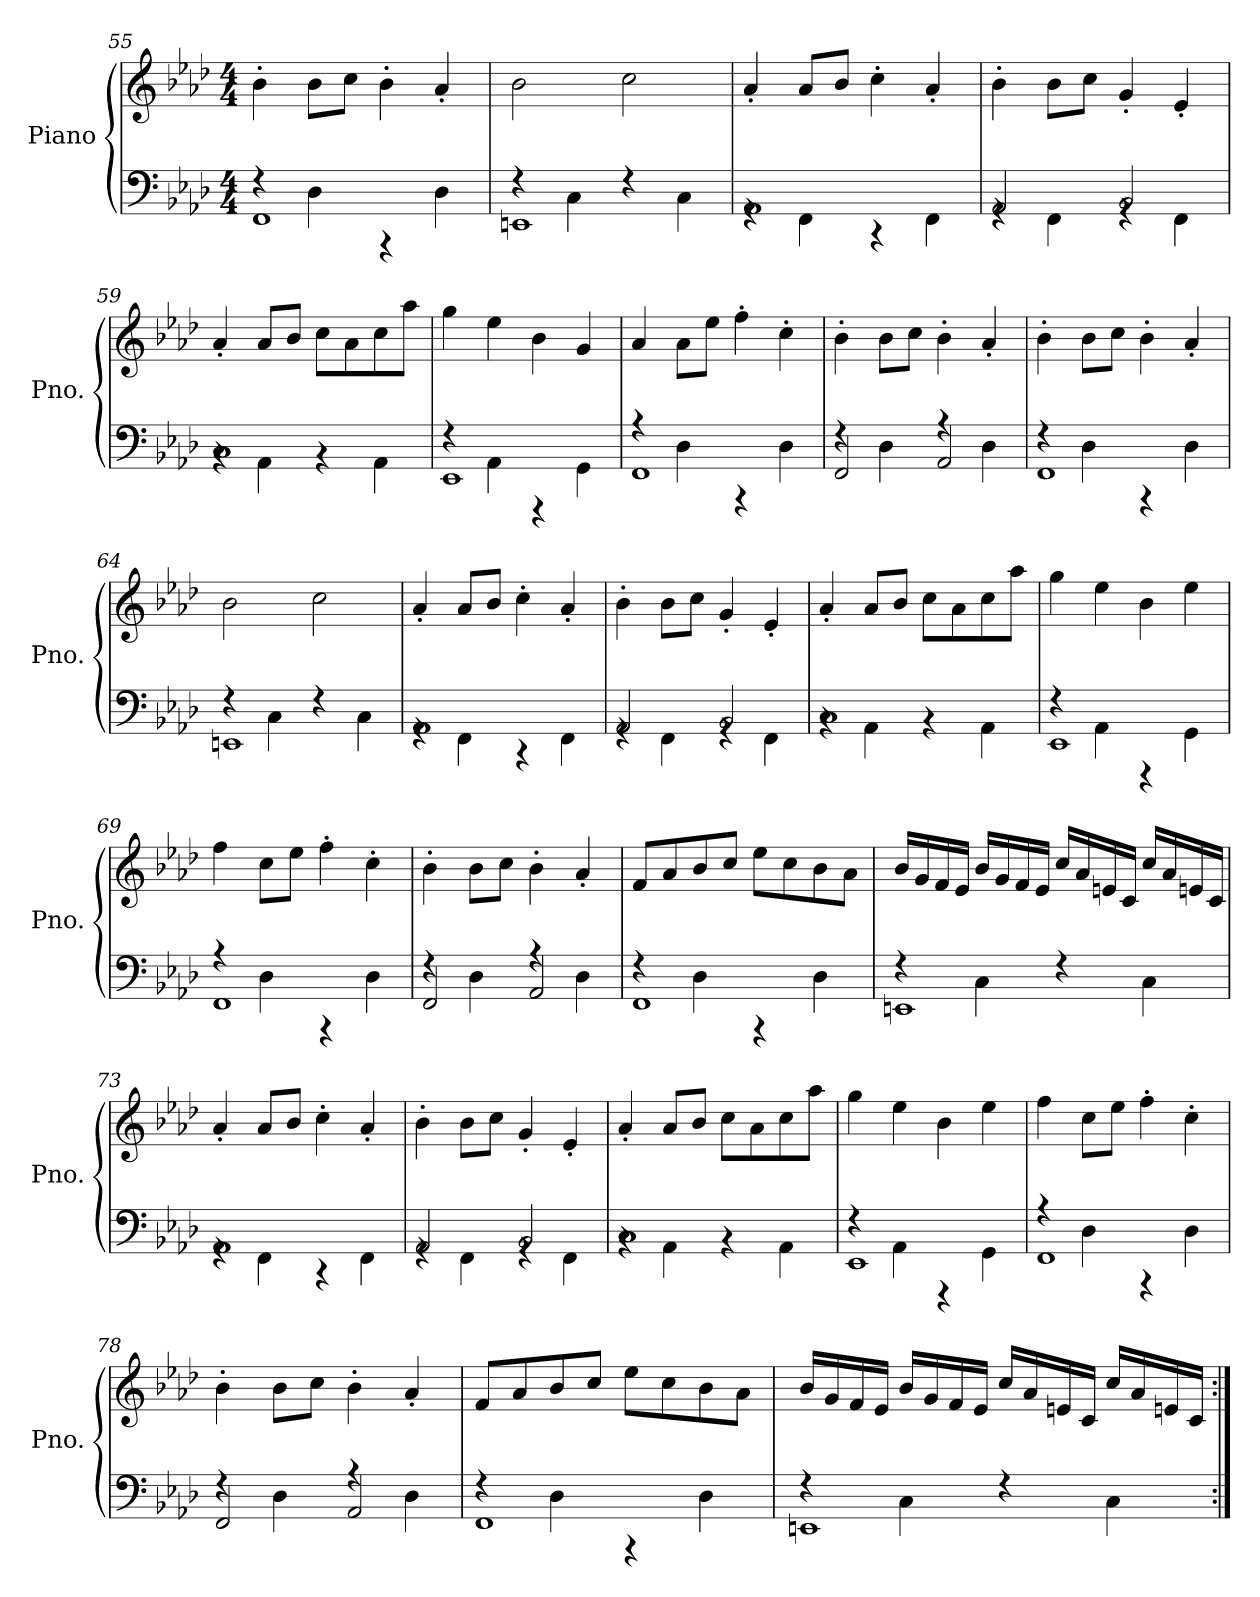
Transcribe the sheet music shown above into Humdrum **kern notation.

**kern	**kern
*part1	*part1
*staff2	*staff1
*I"Piano	*
*I'Pno.	*
*clefF4	*clefG2
*k[b-e-a-d-]	*k[b-e-a-d-]
*M4/4	*M4/4
=55	=55
*^	*
1FF	4rF	4b-'\
.	4D-\	8b-\L
.	.	8cc\J
.	4r	4b-'\
.	4D-\	4a-'/
=56	=56	=56
1EEn	4rF	2b-\
.	4C\	.
.	4rF	2cc\
.	4C\	.
=57	=57	=57
1AA-	4rGG	4a-'/
.	4FF\	8a-/L
.	.	8b-/J
.	4r	4cc'\
.	4FF\	4a-'/
=58	=58	=58
2AA-/	4rGG	4b-'\
.	4FF\	8b-\L
.	.	8cc\J
2BB-/	4rGG	4g'/
.	4FF\	4e-'/
=59	=59	=59
1C	4rBB	4a-'/
.	4AA-\	8a-/L
.	.	8b-/J
.	4rBB	8cc\L
.	.	8a-\
.	4AA-\	8cc\
.	.	8aa-\J
!!LO:PB:g=z
=60	=60	=60
1EE-	4rF	4gg\
.	4AA-\	4ee-\
.	4r	4b-\
.	4GG\	4g/
=61	=61	=61
1FF	4rA	4a-/
.	4D-\	8a-\L
.	.	8ee-\J
.	4r	4ff'\
.	4D-\	4cc'\
=62	=62	=62
2FF/	4rF	4b-'\
.	4D-\	8b-\L
.	.	8cc\J
2AA-/	4rA	4b-'\
.	4D-\	4a-'/
=63	=63	=63
1FF	4rF	4b-'\
.	4D-\	8b-\L
.	.	8cc\J
.	4r	4b-'\
.	4D-\	4a-'/
=64	=64	=64
1EEn	4rF	2b-\
.	4C\	.
.	4rF	2cc\
.	4C\	.
=65	=65	=65
1AA-	4rGG	4a-'/
.	4FF\	8a-/L
.	.	8b-/J
.	4r	4cc'\
.	4FF\	4a-'/
=66	=66	=66
2AA-/	4rGG	4b-'\
.	4FF\	8b-\L
.	.	8cc\J
2BB-/	4rGG	4g'/
.	4FF\	4e-'/
!!LO:LB:g=z
=67	=67	=67
1C	4rBB	4a-'/
.	4AA-\	8a-/L
.	.	8b-/J
.	4rBB	8cc\L
.	.	8a-\
.	4AA-\	8cc\
.	.	8aa-\J
=68	=68	=68
1EE-	4rF	4gg\
.	4AA-\	4ee-\
.	4r	4b-\
.	4GG\	4ee-\
=69	=69	=69
1FF	4rA	4ff\
.	4D-\	8cc\L
.	.	8ee-\J
.	4r	4ff'\
.	4D-\	4cc'\
=70	=70	=70
2FF/	4rF	4b-'\
.	4D-\	8b-\L
.	.	8cc\J
2AA-/	4rA	4b-'\
.	4D-\	4a-'/
=71	=71	=71
1FF	4rF	8f/L
.	.	8a-/
.	4D-\	8b-/
.	.	8cc/J
.	4r	8ee-\L
.	.	8cc\
.	4D-\	8b-\
.	.	8a-\J
!!LO:LB:g=z
=72	=72	=72
1EEn	4rF	16b-/LL
.	.	16g/
.	.	16f/
.	.	16e-/JJ
.	4C\	16b-/LL
.	.	16g/
.	.	16f/
.	.	16e-/JJ
.	4rF	16cc/LL
.	.	16a-/
.	.	16en/
.	.	16c/JJ
.	4C\	16cc/LL
.	.	16a-/
.	.	16en/
.	.	16c/JJ
=73	=73	=73
1AA-	4rGG	4a-'/
.	4FF\	8a-/L
.	.	8b-/J
.	4r	4cc'\
.	4FF\	4a-'/
=74	=74	=74
2AA-/	4rGG	4b-'\
.	4FF\	8b-\L
.	.	8cc\J
2BB-/	4rGG	4g'/
.	4FF\	4e-'/
=75	=75	=75
1C	4rBB	4a-'/
.	4AA-\	8a-/L
.	.	8b-/J
.	4rBB	8cc\L
.	.	8a-\
.	4AA-\	8cc\
.	.	8aa-\J
=76	=76	=76
1EE-	4rF	4gg\
.	4AA-\	4ee-\
.	4r	4b-\
.	4GG\	4ee-\
!!LO:LB:g=z
=77	=77	=77
1FF	4rA	4ff\
.	4D-\	8cc\L
.	.	8ee-\J
.	4r	4ff'\
.	4D-\	4cc'\
=78	=78	=78
2FF/	4rF	4b-'\
.	4D-\	8b-\L
.	.	8cc\J
2AA-/	4rA	4b-'\
.	4D-\	4a-'/
=79	=79	=79
1FF	4rF	8f/L
.	.	8a-/
.	4D-\	8b-/
.	.	8cc/J
.	4r	8ee-\L
.	.	8cc\
.	4D-\	8b-\
.	.	8a-\J
=80	=80	=80
1EEn	4rF	16b-/LL
.	.	16g/
.	.	16f/
.	.	16e-/JJ
.	4C\	16b-/LL
.	.	16g/
.	.	16f/
.	.	16e-/JJ
.	4rF	16cc/LL
.	.	16a-/
.	.	16en/
.	.	16c/JJ
.	4C\	16cc/LL
.	.	16a-/
.	.	16en/
.	.	16c/JJ
*v	*v	*
=:|!	=:|!
*-	*-
